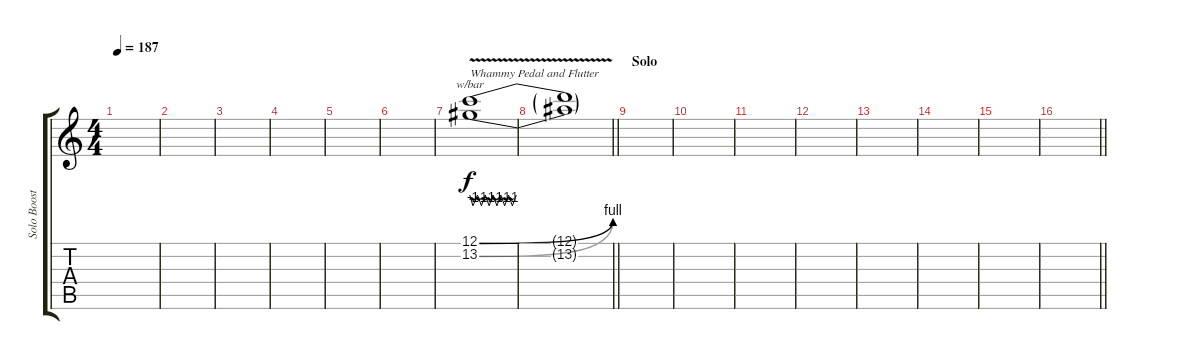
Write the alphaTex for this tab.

\track ("Solo Booster 1" "Solo Boost") {instrument distortionguitar}
\staff {score tabs}
\tuning (C4 G3 Eb3 Bb2 F2 C2) {hide}
\ts (4 4)
\tempo 187
\clef g2
\ks c
|
|
|
|
|
|
(12.1{be (bend 0 0 60 4) v} 13.2{be (bend 0 0 60 4) v}).1{tbe (custom default 0 0 4 -4 10 0 15 -4 20 0 25 -4 30 0 35 -4 40 0 45 -4 50 0 55 -4 60 0) txt "Whammy Pedal and Flutter"} |
\barLineRight lightlight
(12.1{t} 13.2{t}).1{dy f} |
\section ("" "Solo")
|
|
|
|
|
|
|
\barLineRight lightlight
